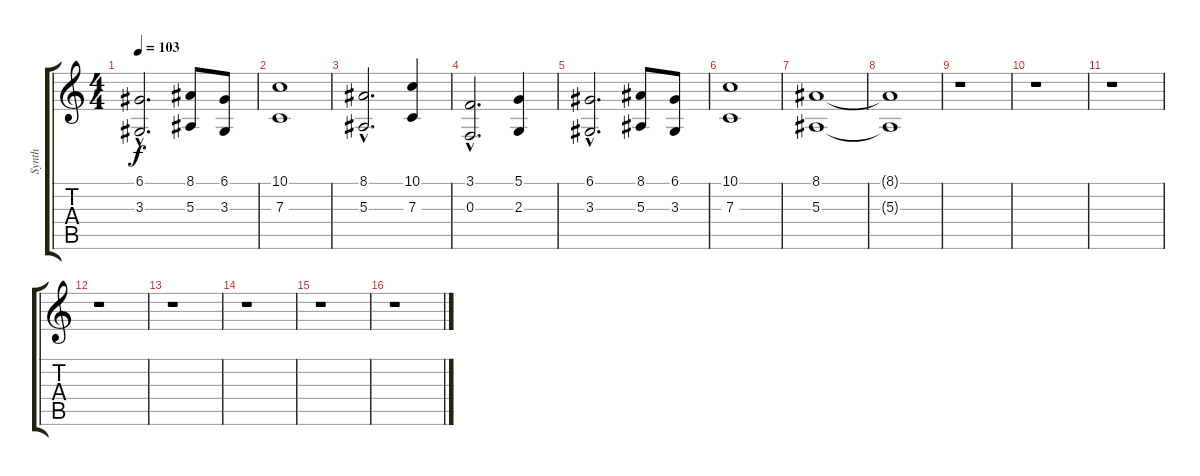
\track ("Synth" "Synth") {instrument pad2warm}
\staff {score tabs}
\tuning (D4 A3 F3 C3 G2 D2) {hide}
\ts (4 4)
\tempo 103
\clef g2
\ks c
(6.1{hac} 3.3{hac}).2{d dy f} (8.1 5.3).8 (6.1 3.3).8 |
(10.1 7.3).1 |
(8.1{hac} 5.3{hac}).2{d} (10.1 7.3).4 |
(3.1{hac} 0.3{hac}).2{d} (5.1 2.3).4 |
(6.1{hac} 3.3{hac}).2{d} (8.1 5.3).8 (6.1 3.3).8 |
(10.1 7.3).1 |
(8.1 5.3).1 |
(8.1{t} 5.3{t}).1 |
r.1 |
r.1 |
r.1 |
r.1 |
r.1 |
r.1 |
r.1 |
r.1
